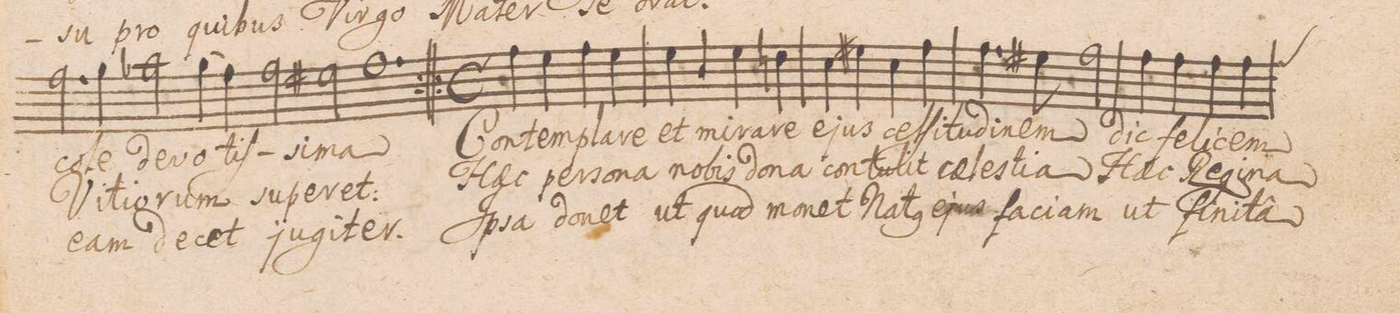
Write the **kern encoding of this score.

**kern	**text	**text	**text
*I"ALTVS.	*	*	*
*clefC3	*	*	*
*k[b-]	*	*	*
*M3/2	*	*	*
2.g\	co-	Vi-	e-
4a\	-le	-ti-	-am
2b-X\	de-	-o-	de-
=14-	=14-	=14-	=14-
(4a\	-vo-	-rum	-cet
4g\)	.	.	.
2g\	-tiſ-	su-	ju-
2f#X\	-si-	-pe-	-gi-
=15-	=15-	=15-	=15-
1.g	-ma	-ret:	-ter.
=16||	=16||	=16||	=16||
*M4/4	*	*	*
*met(c)	*	*	*
*mmet(c)	*	*	*
*	*null	*null	*null
4g\	Con-	Haec	Ip-
4f\	-tem-	per-	-sa
4g\	-pla-	-so-	do-
4f\	-re	-na	-net
=17	=17	=17	=17
4f\	et	no-	ut
4c/	mi-	-bis	quod
4f\	-ra-	do-	mo-
4en\	-re	-na	-net
=18	=18	=18	=18
4d\	e-	con-	Na-
4f#X\	-jus	-tu-	-t(us)
4d\	cel-	-lit	e-
4g\	-ſi-	cae-	-jus
=19	=19	=19	=19
4.g\	-tu-	-les-	fa-
8f#X\	-di-	-ti-	-ci-
2g\	-nem,	-a	-am
=20	=20	=20	=20
4g\	dic	Haec	ut
4g\	fe-	Re-	fi-
4g\	-li-	-gi-	-ni-
4g\	-cem	-na	-tâ
*custos:g	*	*	*
=21	=21	=21	=21
4g\	Ge-	nos	Car-
4g\	-ni-	di-	-nis
4g\	-tri-	-vi-	Vi-
4fn\	-cem	-na	-ta
=22	=22	=22	=22
4g\	dic	il-	lae-
4g\	be-	-lu-	-tus
4e-X\	-a-	-stra-	hunc
4a-X\	-tam	-vit	a-
=23	=23	=23	=23
4.f\	Vir-	gra-	-ſpi-
8f\	-gi-	-ti-	-ci-
2g\	-nem,	-â	-am
=24	=24	=24	=24
4f\	dic	il-	lae-
4f\	be-	-lu-	-tus
4g\	-a-	-stra-	hunc
(8g\L	-tam	-vit	a-
8f\J)	.	.	.
=25	=25	=25	=25
4.f\	Vir-	gra-	-ſpi-
8f\	-gi-	-ti-	-ci-
2f\	-nem.	-â.	-am.
==	==	==	==
*-	*-	*-	*-
